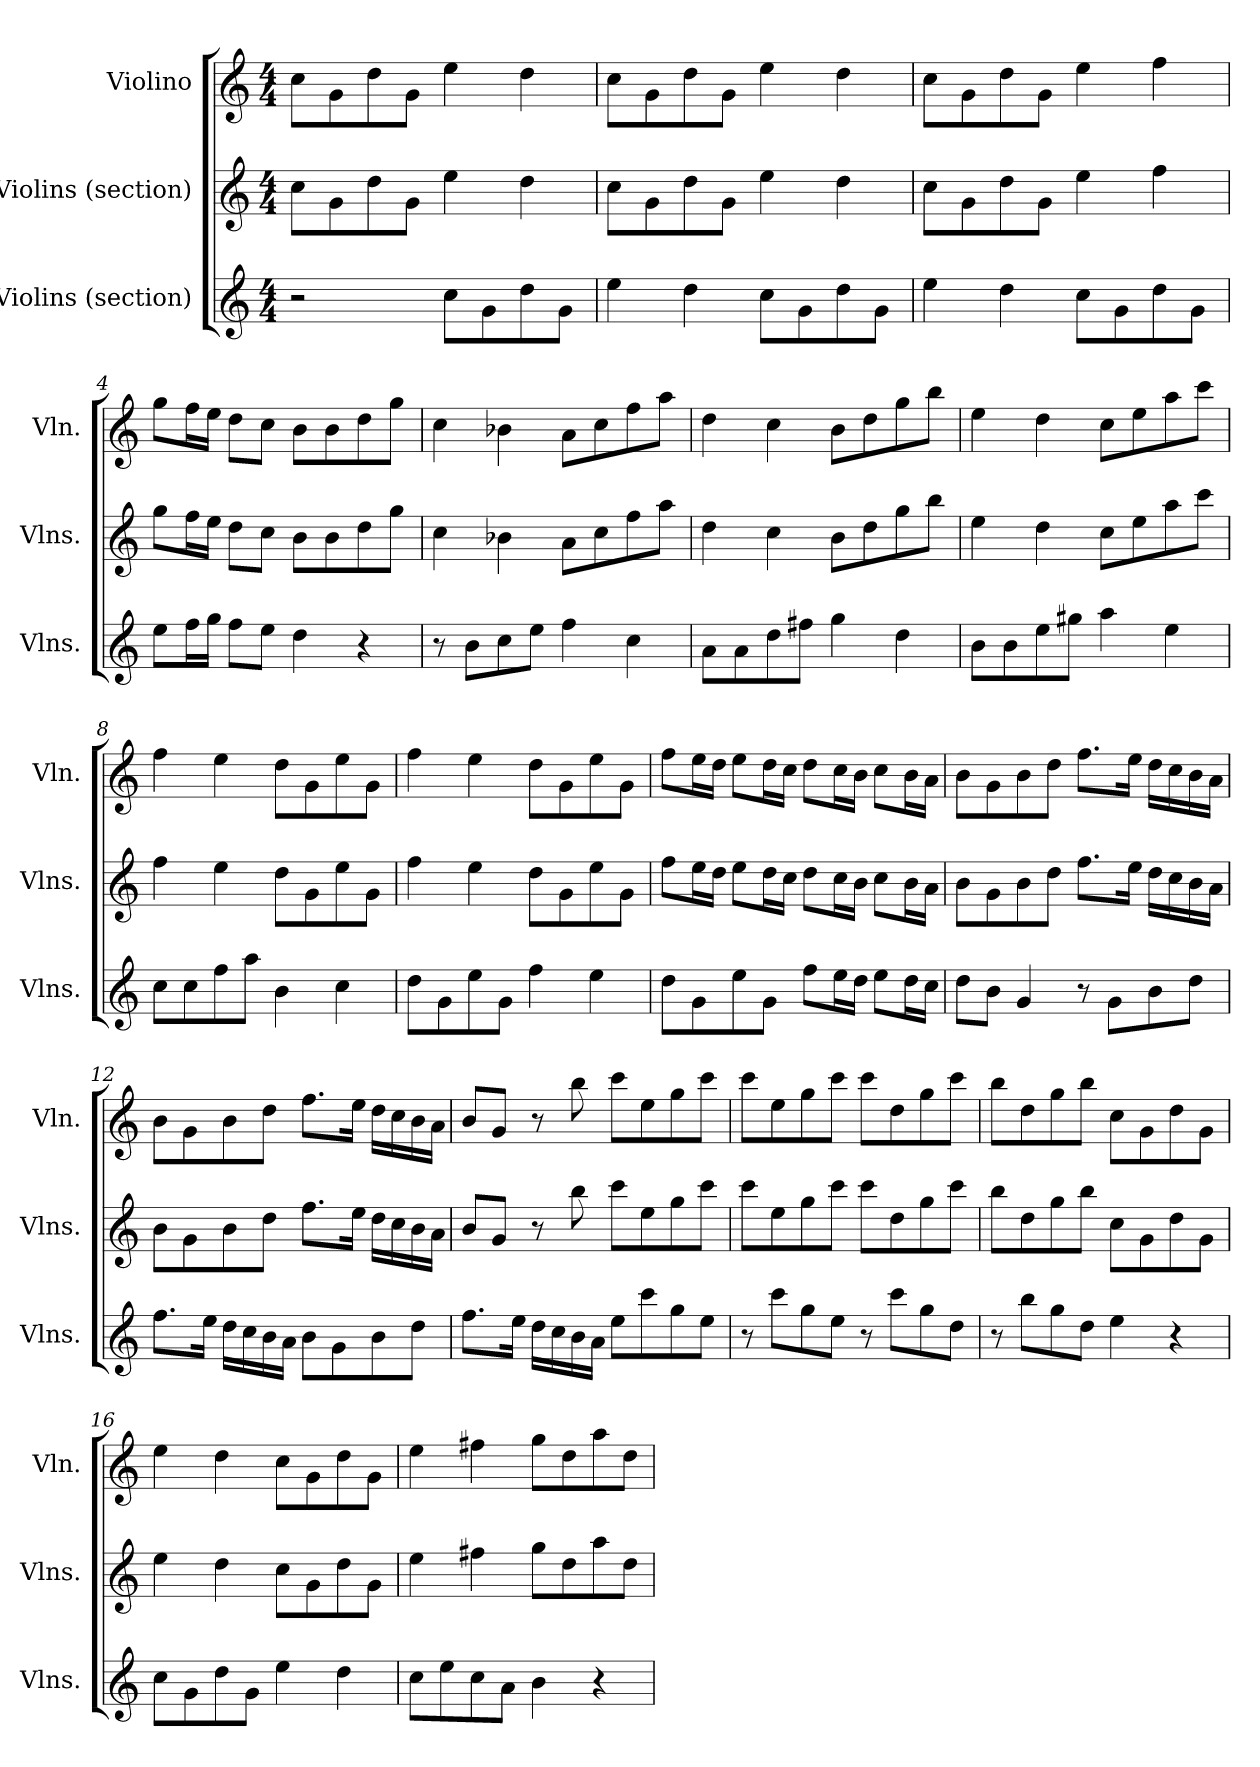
**kern	**kern	**kern
*part3	*part2	*part1
*staff3	*staff2	*staff1
*I"Violins (section)	*I"Violins (section)	*I"Violino
*I'Vlns.	*I'Vlns.	*I'Vln.
*clefG2	*clefG2	*clefG2
*k[]	*k[]	*k[]
*M4/4	*M4/4	*M4/4
*MM140	*MM140	*MM140
=1	=1	=1
2r	8cc\L	8cc\L
.	8g\	8g\
.	8dd\	8dd\
.	8g\J	8g\J
8cc\L	4ee\	4ee\
8g\	.	.
8dd\	4dd\	4dd\
8g\J	.	.
=2	=2	=2
4ee\	8cc\L	8cc\L
.	8g\	8g\
4dd\	8dd\	8dd\
.	8g\J	8g\J
8cc\L	4ee\	4ee\
8g\	.	.
8dd\	4dd\	4dd\
8g\J	.	.
=3	=3	=3
4ee\	8cc\L	8cc\L
.	8g\	8g\
4dd\	8dd\	8dd\
.	8g\J	8g\J
8cc\L	4ee\	4ee\
8g\	.	.
8dd\	4ff\	4ff\
8g\J	.	.
!!LO:LB:g=z
=4	=4	=4
8ee\L	8gg\L	8gg\L
16ff\L	16ff\L	16ff\L
16gg\JJ	16ee\JJ	16ee\JJ
8ff\L	8dd\L	8dd\L
8ee\J	8cc\J	8cc\J
4dd\	8b\L	8b\L
.	8b\	8b\
4r	8dd\	8dd\
.	8gg\J	8gg\J
=5	=5	=5
8r	4cc\	4cc\
8b\L	.	.
8cc\	4b-X\	4b-X\
8ee\J	.	.
4ff\	8a\L	8a\L
.	8cc\	8cc\
4cc\	8ff\	8ff\
.	8aa\J	8aa\J
=6	=6	=6
8a\L	4dd\	4dd\
8a\	.	.
8dd\	4cc\	4cc\
8ff#X\J	.	.
4gg\	8b\L	8b\L
.	8dd\	8dd\
4dd\	8gg\	8gg\
.	8bb\J	8bb\J
=7	=7	=7
8b\L	4ee\	4ee\
8b\	.	.
8ee\	4dd\	4dd\
8gg#X\J	.	.
4aa\	8cc\L	8cc\L
.	8ee\	8ee\
4ee\	8aa\	8aa\
.	8ccc\J	8ccc\J
!!LO:LB:g=z
=8	=8	=8
8cc\L	4ff\	4ff\
8cc\	.	.
8ff\	4ee\	4ee\
8aa\J	.	.
4b\	8dd\L	8dd\L
.	8g\	8g\
4cc\	8ee\	8ee\
.	8g\J	8g\J
=9	=9	=9
8dd\L	4ff\	4ff\
8g\	.	.
8ee\	4ee\	4ee\
8g\J	.	.
4ff\	8dd\L	8dd\L
.	8g\	8g\
4ee\	8ee\	8ee\
.	8g\J	8g\J
=10	=10	=10
8dd\L	8ff\L	8ff\L
8g\	16ee\L	16ee\L
.	16dd\JJ	16dd\JJ
8ee\	8ee\L	8ee\L
8g\J	16dd\L	16dd\L
.	16cc\JJ	16cc\JJ
8ff\L	8dd\L	8dd\L
16ee\L	16cc\L	16cc\L
16dd\JJ	16b\JJ	16b\JJ
8ee\L	8cc\L	8cc\L
16dd\L	16b\L	16b\L
16cc\JJ	16a\JJ	16a\JJ
!!LO:LB:g=z
=11	=11	=11
8dd\L	8b\L	8b\L
8b\J	8g\	8g\
4g/	8b\	8b\
.	8dd\J	8dd\J
8r	8.ff\L	8.ff\L
8g\L	.	.
.	16ee\Jk	16ee\Jk
8b\	16dd\LL	16dd\LL
.	16cc\	16cc\
8dd\J	16b\	16b\
.	16a\JJ	16a\JJ
=12	=12	=12
8.ff\L	8b\L	8b\L
.	8g\	8g\
16ee\Jk	.	.
16dd\LL	8b\	8b\
16cc\	.	.
16b\	8dd\J	8dd\J
16a\JJ	.	.
8b\L	8.ff\L	8.ff\L
8g\	.	.
.	16ee\Jk	16ee\Jk
8b\	16dd\LL	16dd\LL
.	16cc\	16cc\
8dd\J	16b\	16b\
.	16a\JJ	16a\JJ
=13	=13	=13
8.ff\L	8b/L	8b/L
.	8g/J	8g/J
16ee\Jk	.	.
16dd\LL	8r	8r
16cc\	.	.
16b\	8bb\	8bb\
16a\JJ	.	.
8ee\L	8ccc\L	8ccc\L
8ccc\	8ee\	8ee\
8gg\	8gg\	8gg\
8ee\J	8ccc\J	8ccc\J
!!LO:LB:g=z
=14	=14	=14
8r	8ccc\L	8ccc\L
8ccc\L	8ee\	8ee\
8gg\	8gg\	8gg\
8ee\J	8ccc\J	8ccc\J
8r	8ccc\L	8ccc\L
8ccc\L	8dd\	8dd\
8gg\	8gg\	8gg\
8dd\J	8ccc\J	8ccc\J
=15	=15	=15
8r	8bb\L	8bb\L
8bb\L	8dd\	8dd\
8gg\	8gg\	8gg\
8dd\J	8bb\J	8bb\J
4ee\	8cc\L	8cc\L
.	8g\	8g\
4r	8dd\	8dd\
.	8g\J	8g\J
=16	=16	=16
8cc\L	4ee\	4ee\
8g\	.	.
8dd\	4dd\	4dd\
8g\J	.	.
4ee\	8cc\L	8cc\L
.	8g\	8g\
4dd\	8dd\	8dd\
.	8g\J	8g\J
=17	=17	=17
8cc\L	4ee\	4ee\
8ee\	.	.
8cc\	4ff#X\	4ff#X\
8a\J	.	.
4b\	8gg\L	8gg\L
.	8dd\	8dd\
4r	8aa\	8aa\
.	8dd\J	8dd\J
=	=	=
*-	*-	*-
